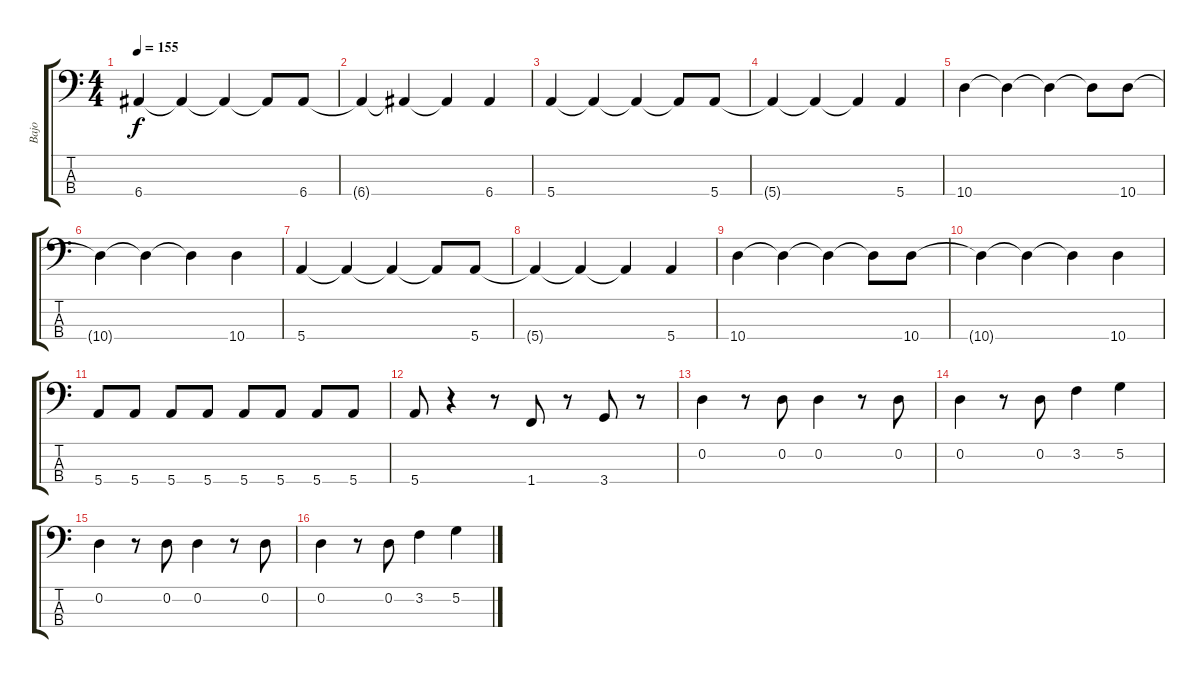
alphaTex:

\track ("Bajo" "Bajo") {instrument electricbasspick}
\staff {score tabs}
\tuning (G2 D2 A1 E1) {hide}
\ts (4 4)
\tempo 155
\clef f4
\ks c
6.4.4{dy f} 6.4{t}.4 6.4{t}.4 6.4{t}.8 6.4.8 |
6.4{t}.4 6.4{t}.4 6.4{t}.4 6.4.4 |
5.4.4 5.4{t}.4 5.4{t}.4 5.4{t}.8 5.4.8 |
5.4{t}.4 5.4{t}.4 5.4{t}.4 5.4.4 |
10.4.4 10.4{t}.4 10.4{t}.4 10.4{t}.8 10.4.8 |
10.4{t}.4 10.4{t}.4 10.4{t}.4 10.4.4 |
5.4.4 5.4{t}.4 5.4{t}.4 5.4{t}.8 5.4.8 |
5.4{t}.4 5.4{t}.4 5.4{t}.4 5.4.4 |
10.4.4 10.4{t}.4 10.4{t}.4 10.4{t}.8 10.4.8 |
10.4{t}.4 10.4{t}.4 10.4{t}.4 10.4.4 |
5.4.8 5.4.8 5.4.8 5.4.8 5.4.8 5.4.8 5.4.8 5.4.8 |
5.4.8 r.4 r.8 1.4.8 r.8 3.4.8 r.8 |
0.2.4 r.8 0.2.8 0.2.4 r.8 0.2.8 |
0.2.4 r.8 0.2.8 3.2.4 5.2.4 |
0.2.4 r.8 0.2.8 0.2.4 r.8 0.2.8 |
0.2.4 r.8 0.2.8 3.2.4 5.2.4
